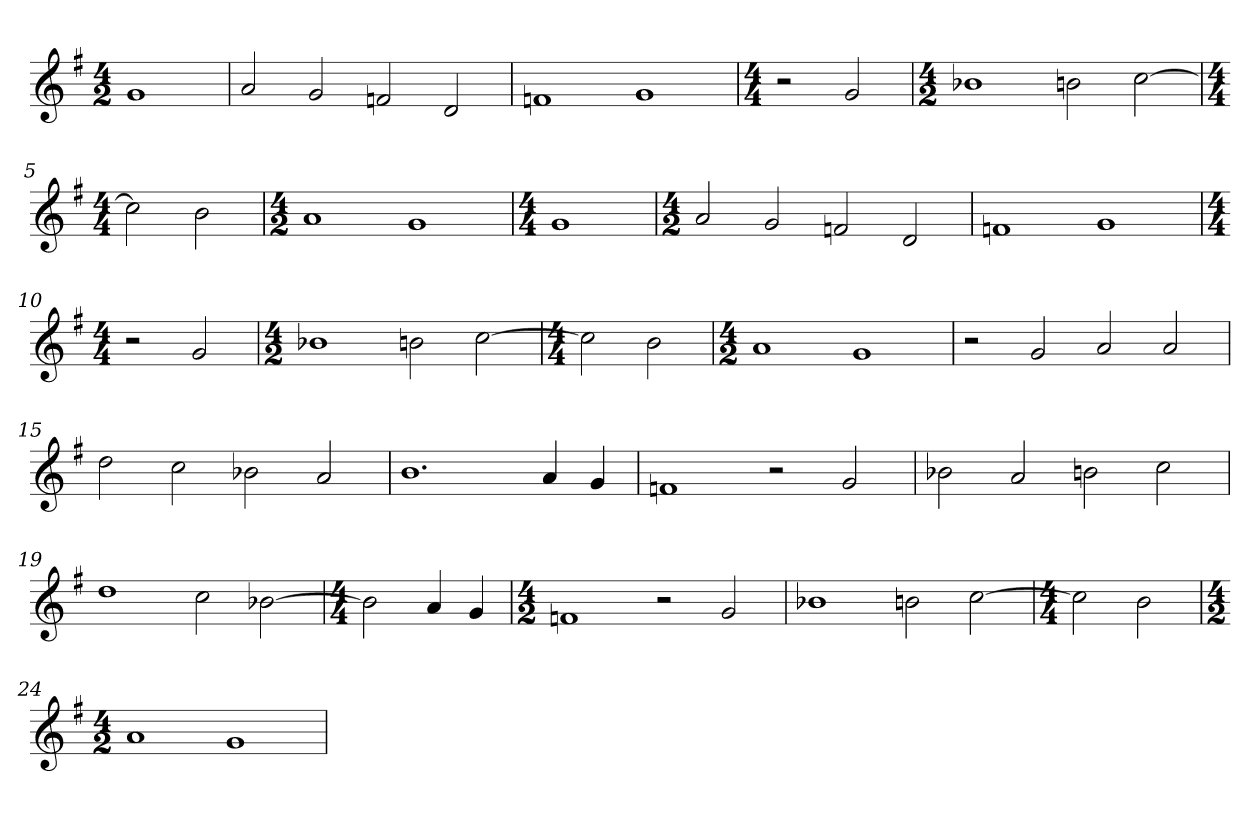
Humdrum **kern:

**kern
*part1
*staff1
*clefG2
*k[f#]
*G:
*M4/2
=
1g
=1
2a
2g
2fn
2d
=2
1fn
1g
=3
*M4/4
2r
2g
=4
*M4/2
1b-X
2b
[2cc
=5
*M4/4
2cc]
2b
=6
*M4/2
1a
1g
=7
*M4/4
1g
=8
*M4/2
2a
2g
2fn
2d
=9
1fn
1g
=10
*M4/4
2r
2g
=11
*M4/2
1b-X
2b
[2cc
=12
*M4/4
2cc]
2b
=13
*M4/2
1a
1g
=14
2r
2g
2a
2a
=15
2dd
2cc
2b-X
2a
=16
1.b
4a
4g
=17
1fn
2r
2g
=18
2b-X
2a
2b
2cc
=19
1dd
2cc
[2b-X
=20
*M4/4
2b-]
4a
4g
=21
*M4/2
1fn
2r
2g
=22
1b-X
2b
[2cc
=23
*M4/4
2cc]
2b
=24
*M4/2
1a
1g
=
*-
